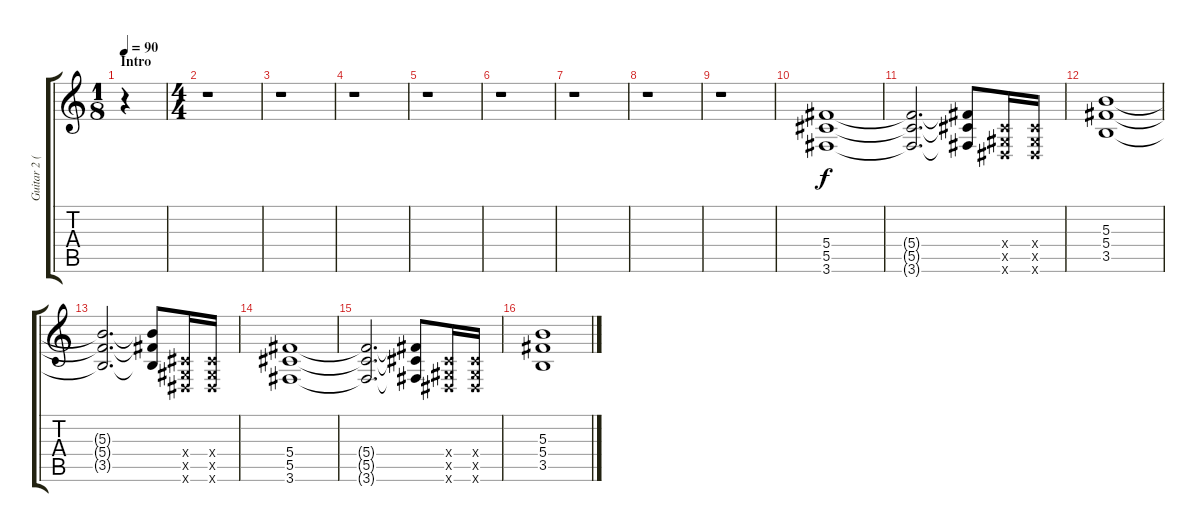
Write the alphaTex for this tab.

\track ("Guitar 2 (Izzy)" "Guitar 2 (") {instrument overdrivenguitar}
\staff {score tabs}
\tuning (Eb4 Bb3 Gb3 Db3 Ab2 Eb2) {hide}
\ts (1 8)
\section ("" "Intro")
\tempo 90
\clef g2
\ks c
r.4{dy f instrument overdrivenguitar} |
\ts (4 4)
r.1 |
r.1 |
r.1 |
r.1 |
r.1 |
r.1 |
r.1 |
r.1 |
(5.4 5.5 3.6).1 |
(5.4{t} 5.5{t} 3.6{t}).2{d} (5.4{t} 5.5{t} 3.6{t}).8 (0.4{x} 0.5{x} 0.6{x}).16 (0.4{x} 0.5{x} 0.6{x}).16 |
(5.3 5.4 3.5).1 |
(5.3{t} 5.4{t} 3.5{t}).2{d} (5.3{t} 5.4{t} 3.5{t}).8 (0.4{x} 0.5{x} 0.6{x}).16 (0.4{x} 0.5{x} 0.6{x}).16 |
(5.4 5.5 3.6).1 |
(5.4{t} 5.5{t} 3.6{t}).2{d} (5.4{t} 5.5{t} 3.6{t}).8 (0.4{x} 0.5{x} 0.6{x}).16 (0.4{x} 0.5{x} 0.6{x}).16 |
(5.3 5.4 3.5).1
